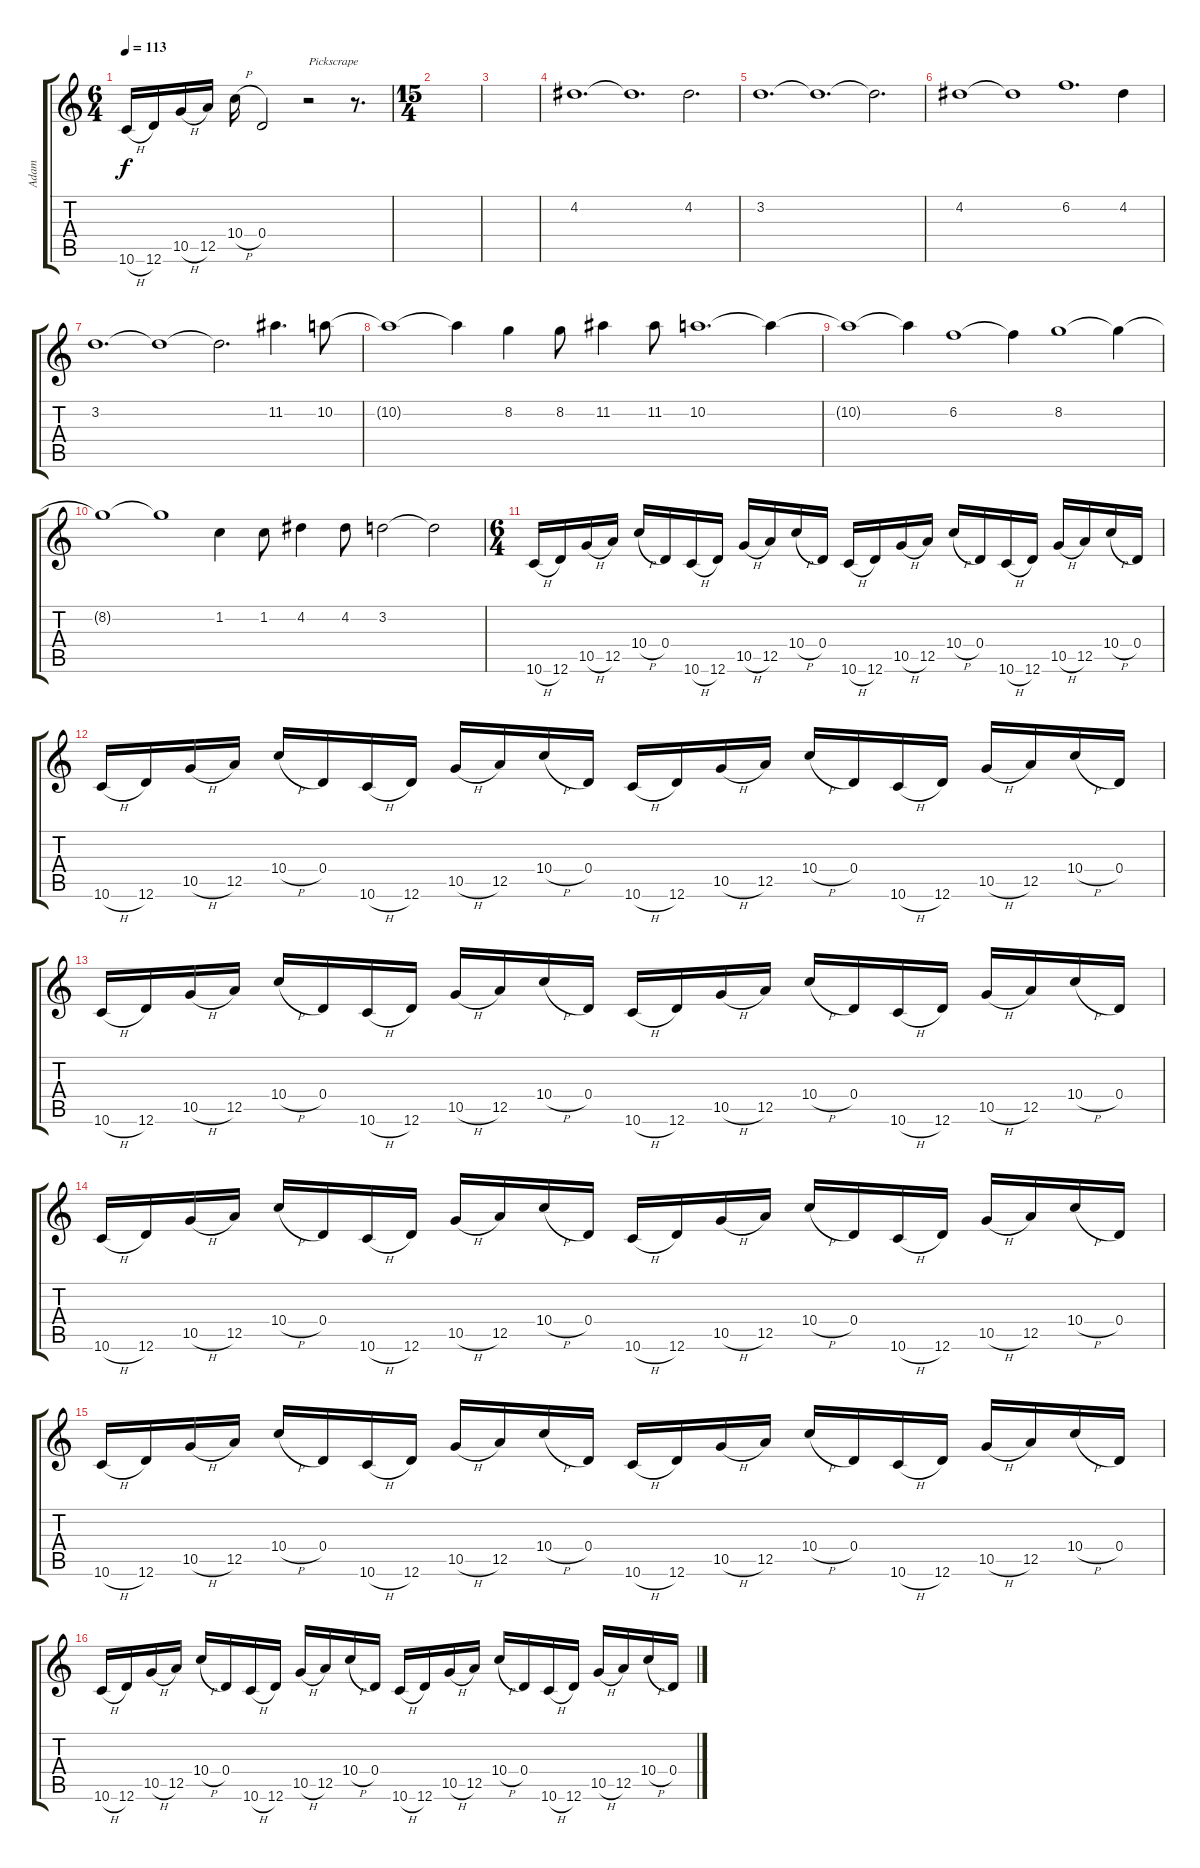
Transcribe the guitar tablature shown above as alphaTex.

\track ("Adam" "Adam") {instrument distortionguitar}
\staff {score tabs}
\tuning (E4 B3 G3 D3 A2 D2) {hide}
\ts (6 4)
\tempo 113
\clef g2
\ks c
10.6{h}.16{dy f} 12.6.16 10.5{h}.16 12.5.16 10.4{h}.16 0.4.2 r.2{txt "Pickscrape"} r.8{d} |
\ts (15 4)
|
|
4.2.1{d} 4.2{t}.1{d} 4.2.2{d} |
3.2.1{d} 3.2{t}.1{d} 3.2{t}.2{d} |
4.2.1 4.2{t}.1 6.2.1{d} 4.2.4 |
3.2.1{d} 3.2{t}.1 3.2{t}.2{d} 11.2.4{d} 10.2.8 |
10.2{t}.1 10.2{t}.4 8.2.4 8.2.8 11.2.4 11.2.8 10.2.1{d} 10.2{t}.4 |
10.2{t}.1 10.2{t}.4 6.2.1 6.2{t}.4 8.2.1 8.2{t}.4 |
8.2{t}.1 8.2{t}.1 1.2.4 1.2.8 4.2.4 4.2.8 3.2.2 3.2{t}.2 |
\ts (6 4)
10.6{h}.16 12.6.16 10.5{h}.16 12.5.16 10.4{h}.16 0.4.16 10.6{h}.16 12.6.16 10.5{h}.16 12.5.16 10.4{h}.16 0.4.16 10.6{h}.16 12.6.16 10.5{h}.16 12.5.16 10.4{h}.16 0.4.16 10.6{h}.16 12.6.16 10.5{h}.16 12.5.16 10.4{h}.16 0.4.16 |
10.6{h}.16 12.6.16 10.5{h}.16 12.5.16 10.4{h}.16 0.4.16 10.6{h}.16 12.6.16 10.5{h}.16 12.5.16 10.4{h}.16 0.4.16 10.6{h}.16 12.6.16 10.5{h}.16 12.5.16 10.4{h}.16 0.4.16 10.6{h}.16 12.6.16 10.5{h}.16 12.5.16 10.4{h}.16 0.4.16 |
10.6{h}.16 12.6.16 10.5{h}.16 12.5.16 10.4{h}.16 0.4.16 10.6{h}.16 12.6.16 10.5{h}.16 12.5.16 10.4{h}.16 0.4.16 10.6{h}.16 12.6.16 10.5{h}.16 12.5.16 10.4{h}.16 0.4.16 10.6{h}.16 12.6.16 10.5{h}.16 12.5.16 10.4{h}.16 0.4.16 |
10.6{h}.16 12.6.16 10.5{h}.16 12.5.16 10.4{h}.16 0.4.16 10.6{h}.16 12.6.16 10.5{h}.16 12.5.16 10.4{h}.16 0.4.16 10.6{h}.16 12.6.16 10.5{h}.16 12.5.16 10.4{h}.16 0.4.16 10.6{h}.16 12.6.16 10.5{h}.16 12.5.16 10.4{h}.16 0.4.16 |
10.6{h}.16 12.6.16 10.5{h}.16 12.5.16 10.4{h}.16 0.4.16 10.6{h}.16 12.6.16 10.5{h}.16 12.5.16 10.4{h}.16 0.4.16 10.6{h}.16 12.6.16 10.5{h}.16 12.5.16 10.4{h}.16 0.4.16 10.6{h}.16 12.6.16 10.5{h}.16 12.5.16 10.4{h}.16 0.4.16 |
10.6{h}.16 12.6.16 10.5{h}.16 12.5.16 10.4{h}.16 0.4.16 10.6{h}.16 12.6.16 10.5{h}.16 12.5.16 10.4{h}.16 0.4.16 10.6{h}.16 12.6.16 10.5{h}.16 12.5.16 10.4{h}.16 0.4.16 10.6{h}.16 12.6.16 10.5{h}.16 12.5.16 10.4{h}.16 0.4.16
